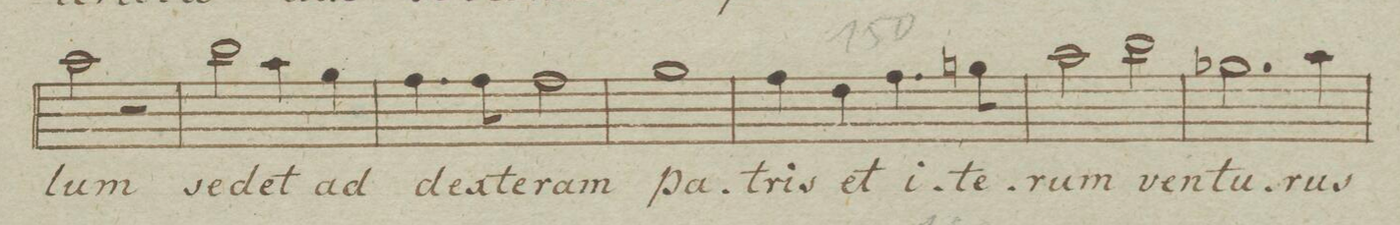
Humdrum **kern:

**kern	**text	**dynam
*I"Alto	*	*
*clefC3	*	*
*k[b-e-a-]	*	*
*met(c)	*	*
*M4/4	*	*
2b-\	-lum	.
2r	.	.
=143	=143	=143
2cc\	se-	.
4b-\	-det	.
4a-\	ad	.
=144	=144	=144
4.g\	dex-	.
8g\	-te-	.
2g\	-ram	.
=145	=145	=145
1a-	pa-	.
=146	=146	=146
4g\	-tris	.
4e-\	et	.
4.g\	i-	.
8an\	-te-	.
=147	=147	=147
2b-\	-rum	.
2cc\	ven-	.
=148	=148	=148
2.a-X\	-tu-	.
4b-\	-rus	.
=149	=149	=149
*-	*-	*-
